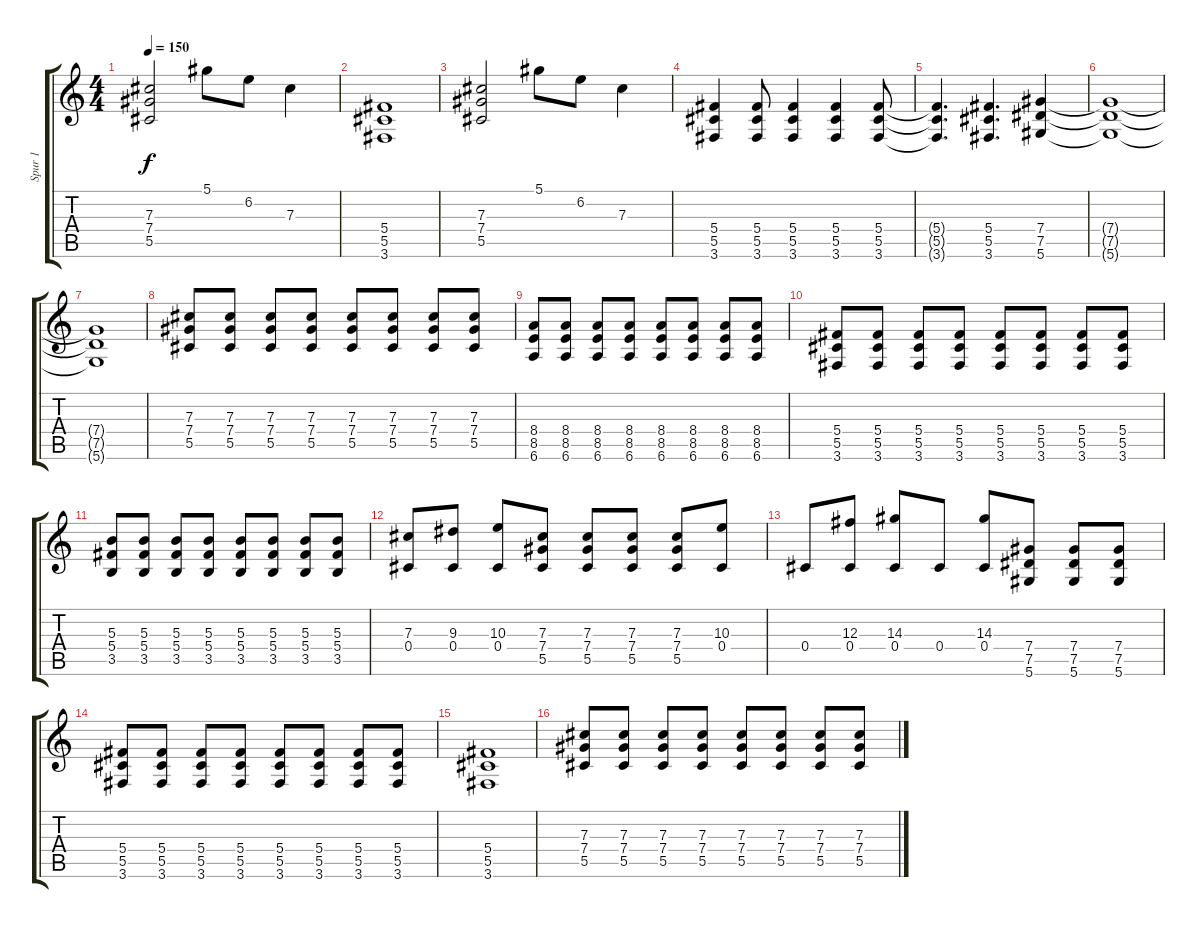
\track ("Spur 1" "Spur 1") {instrument distortionguitar}
\staff {score tabs}
\tuning (Eb4 Bb3 Gb3 Db3 Ab2 Eb2) {hide}
\ts (4 4)
\tempo 150
\clef g2
\ks c
(7.3 7.4 5.5).2{dy f} 5.1.8 6.2.8 7.3.4 |
(5.4 5.5 3.6).1 |
(7.3 7.4 5.5).2 5.1.8 6.2.8 7.3.4 |
(5.4 5.5 3.6).4 (5.4 5.5 3.6).8 (5.4 5.5 3.6).4 (5.4 5.5 3.6).4 (5.4 5.5 3.6).8 |
(5.4{t} 5.5{t} 3.6{t}).4{d} (5.4 5.5 3.6).4{d} (7.4 7.5 5.6).4 |
(7.4{t} 7.5{t} 5.6{t}).1 |
(7.4{t} 7.5{t} 5.6{t}).1 |
(7.3 7.4 5.5).8 (7.3 7.4 5.5).8 (7.3 7.4 5.5).8 (7.3 7.4 5.5).8 (7.3 7.4 5.5).8 (7.3 7.4 5.5).8 (7.3 7.4 5.5).8 (7.3 7.4 5.5).8 |
(8.4 8.5 6.6).8 (8.4 8.5 6.6).8 (8.4 8.5 6.6).8 (8.4 8.5 6.6).8 (8.4 8.5 6.6).8 (8.4 8.5 6.6).8 (8.4 8.5 6.6).8 (8.4 8.5 6.6).8 |
(5.4 5.5 3.6).8 (5.4 5.5 3.6).8 (5.4 5.5 3.6).8 (5.4 5.5 3.6).8 (5.4 5.5 3.6).8 (5.4 5.5 3.6).8 (5.4 5.5 3.6).8 (5.4 5.5 3.6).8 |
(5.3 5.4 3.5).8 (5.3 5.4 3.5).8 (5.3 5.4 3.5).8 (5.3 5.4 3.5).8 (5.3 5.4 3.5).8 (5.3 5.4 3.5).8 (5.3 5.4 3.5).8 (5.3 5.4 3.5).8 |
(7.3 0.4).8 (9.3 0.4).8 (10.3 0.4).8 (7.3 7.4 5.5).8 (7.3 7.4 5.5).8 (7.3 7.4 5.5).8 (7.3 7.4 5.5).8 (10.3 0.4).8 |
0.4.8 (12.3 0.4).8 (14.3 0.4).8 0.4.8 (14.3 0.4).8 (7.4 7.5 5.6).8 (7.4 7.5 5.6).8 (7.4 7.5 5.6).8 |
(5.4 5.5 3.6).8 (5.4 5.5 3.6).8 (5.4 5.5 3.6).8 (5.4 5.5 3.6).8 (5.4 5.5 3.6).8 (5.4 5.5 3.6).8 (5.4 5.5 3.6).8 (5.4 5.5 3.6).8 |
(5.4 5.5 3.6).1 |
(7.3 7.4 5.5).8 (7.3 7.4 5.5).8 (7.3 7.4 5.5).8 (7.3 7.4 5.5).8 (7.3 7.4 5.5).8 (7.3 7.4 5.5).8 (7.3 7.4 5.5).8 (7.3 7.4 5.5).8
